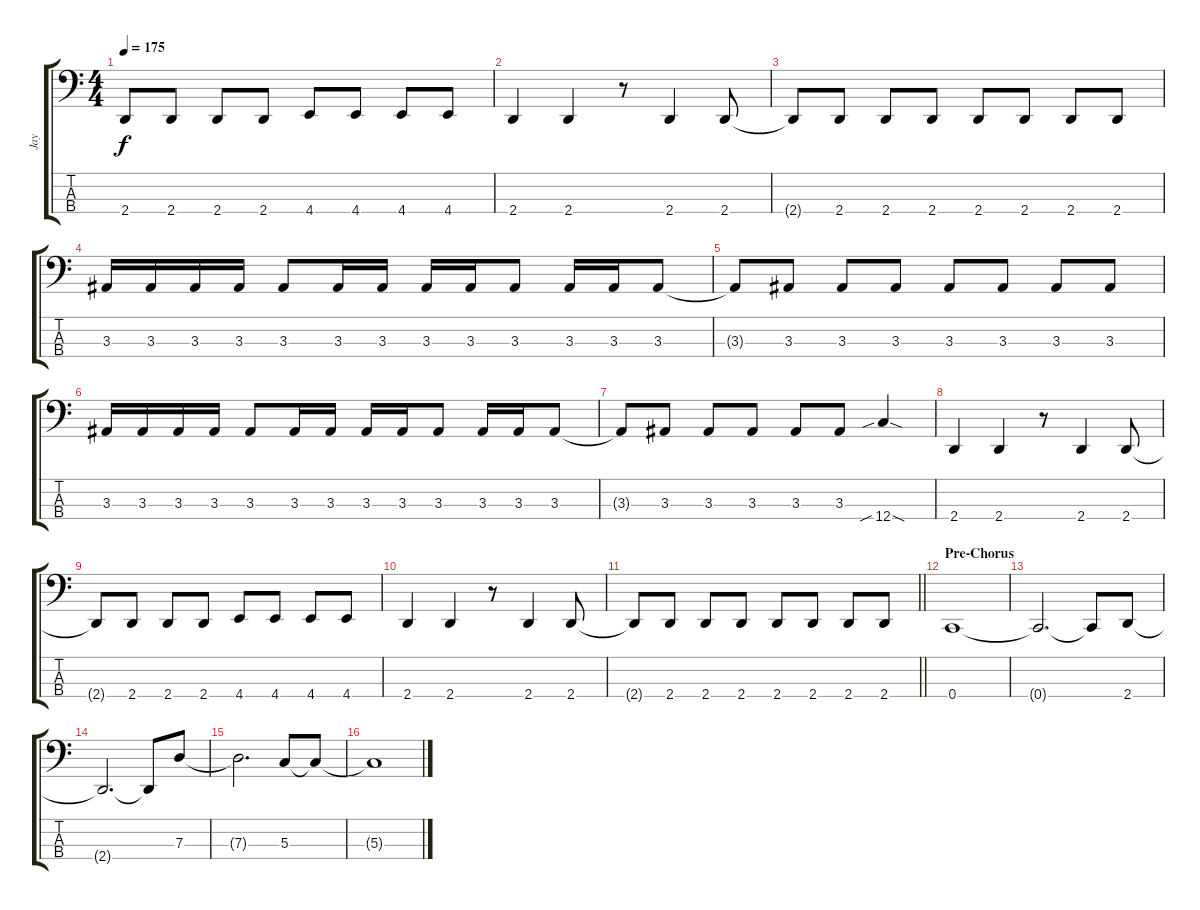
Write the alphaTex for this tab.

\track ("Jay" "Jay") {instrument electricbasspick}
\staff {score tabs}
\tuning (F2 C2 G1 C1) {hide}
\ts (4 4)
\tempo 175
\clef f4
\ks c
2.4{t}.8{dy f} 2.4.8 2.4.8 2.4.8 4.4.8 4.4.8 4.4.8 4.4.8 |
2.4.4 2.4.4 r.8 2.4.4 2.4.8 |
2.4{t}.8 2.4.8 2.4.8 2.4.8 2.4.8 2.4.8 2.4.8 2.4.8 |
3.3.16 3.3.16 3.3.16 3.3.16 3.3.8 3.3.16 3.3.16 3.3.16 3.3.16 3.3.8 3.3.16 3.3.16 3.3.8 |
3.3{t}.8 3.3.8 3.3.8 3.3.8 3.3.8 3.3.8 3.3.8 3.3.8 |
3.3.16 3.3.16 3.3.16 3.3.16 3.3.8 3.3.16 3.3.16 3.3.16 3.3.16 3.3.8 3.3.16 3.3.16 3.3.8 |
3.3{t}.8 3.3.8 3.3.8 3.3.8 3.3.8 3.3.8 12.4{sib sod}.4 |
2.4.4 2.4.4 r.8 2.4.4 2.4.8 |
2.4{t}.8 2.4.8 2.4.8 2.4.8 4.4.8 4.4.8 4.4.8 4.4.8 |
2.4.4 2.4.4 r.8 2.4.4 2.4.8 |
\barLineRight lightlight
2.4{t}.8 2.4.8 2.4.8 2.4.8 2.4.8 2.4.8 2.4.8 2.4.8 |
\section ("" "Pre-Chorus")
0.4.1 |
0.4{t}.2{d} 0.4{t}.8 2.4.8 |
2.4{t}.2{d} 2.4{t}.8 7.3.8 |
7.3{t}.2{d} 5.3.8 5.3{t}.8 |
5.3{t}.1
